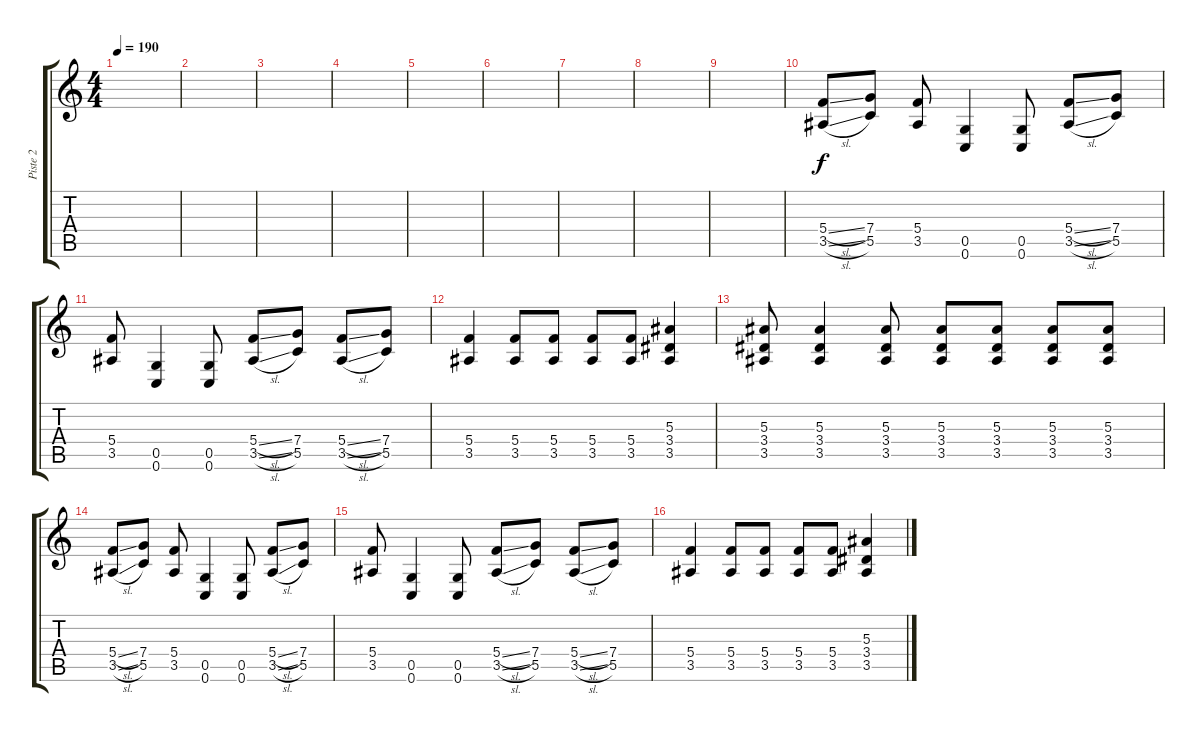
\track ("Piste 2" "Piste 2") {instrument distortionguitar}
\staff {score tabs}
\tuning (D4 A3 F3 C3 G2 C2) {hide}
\ts (4 4)
\tempo 190
\clef g2
\ks c
|
|
|
|
|
|
|
|
|
(5.4{sl} 3.5{sl}).8{balance 8} (7.4 5.5).8 (5.4 3.5).8 (0.5 0.6).4 (0.5 0.6).8 (5.4{sl} 3.5{sl}).8 (7.4 5.5).8 |
(5.4 3.5).8 (0.5 0.6).4 (0.5 0.6).8 (5.4{sl} 3.5{sl}).8 (7.4 5.5).8 (5.4{sl} 3.5{sl}).8 (7.4 5.5).8 |
(5.4 3.5).4 (5.4 3.5).8 (5.4 3.5).8 (5.4 3.5).8 (5.4 3.5).8 (5.3 3.4 3.5).4 |
(5.3 3.4 3.5).8 (5.3 3.4 3.5).4 (5.3 3.4 3.5).8 (5.3 3.4 3.5).8 (5.3 3.4 3.5).8 (5.3 3.4 3.5).8 (5.3 3.4 3.5).8 |
(5.4{sl} 3.5{sl}).8 (7.4 5.5).8 (5.4 3.5).8 (0.5 0.6).4 (0.5 0.6).8 (5.4{sl} 3.5{sl}).8 (7.4 5.5).8 |
(5.4 3.5).8 (0.5 0.6).4 (0.5 0.6).8 (5.4{sl} 3.5{sl}).8 (7.4 5.5).8 (5.4{sl} 3.5{sl}).8 (7.4 5.5).8 |
(5.4 3.5).4 (5.4 3.5).8 (5.4 3.5).8 (5.4 3.5).8 (5.4 3.5).8 (5.3 3.4 3.5).4
